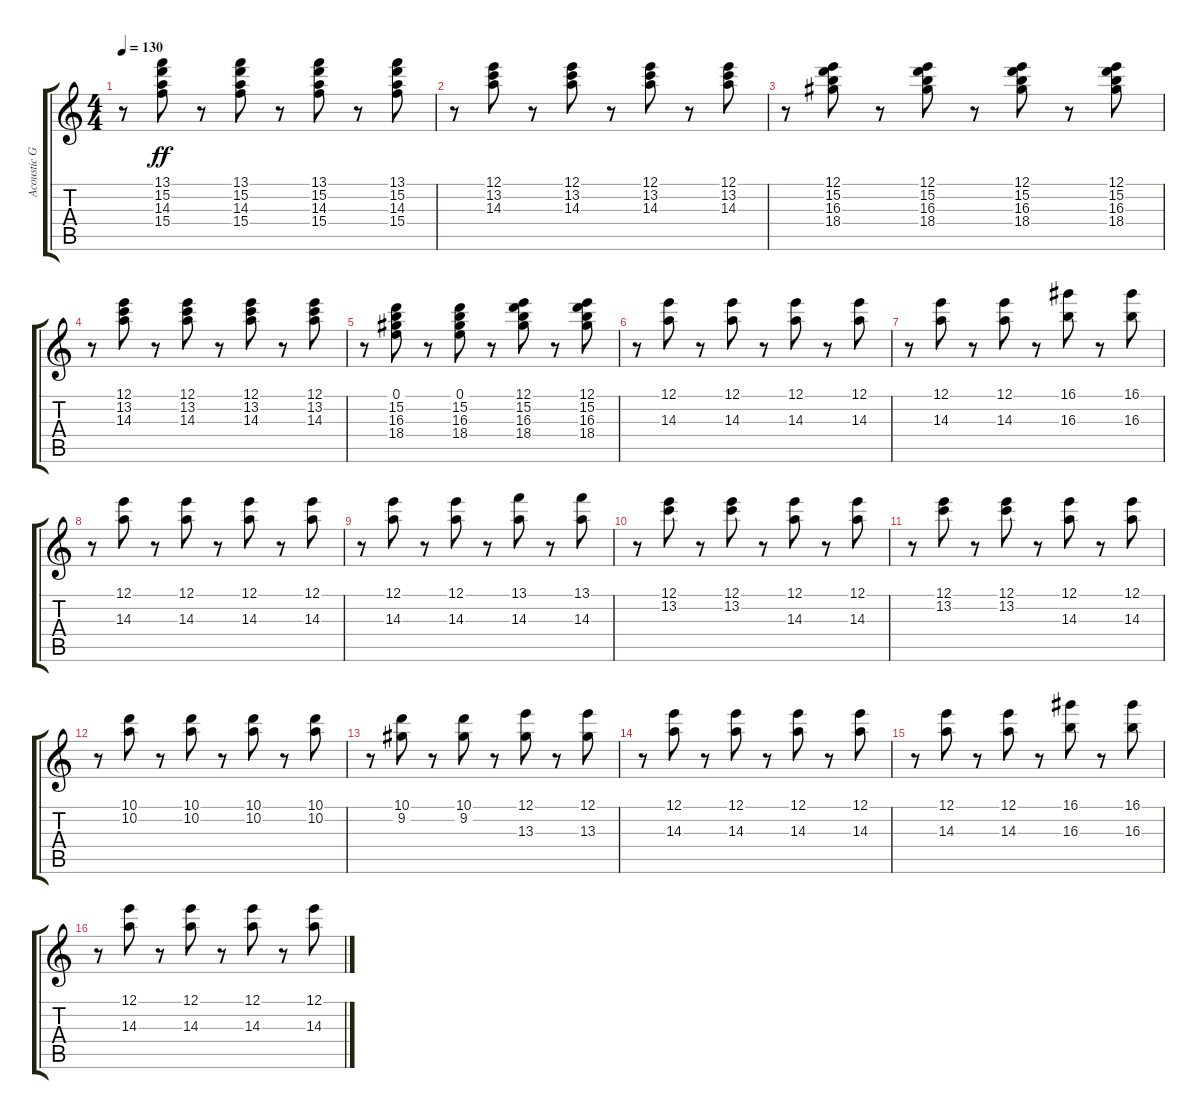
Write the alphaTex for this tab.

\track ("Acoustic Guitar" "Acoustic G") {instrument acousticguitarsteel}
\staff {score tabs}
\tuning (E4 B3 G3 D3 A2 E2) {hide}
\ts (4 4)
\tempo 130
\clef g2
\ks c
r.8{dy ff} (13.1 15.2 14.3 15.4).8 r.8 (13.1 15.2 14.3 15.4).8 r.8 (13.1 15.2 14.3 15.4).8 r.8 (13.1 15.2 14.3 15.4).8 |
r.8 (12.1 13.2 14.3).8 r.8 (12.1 13.2 14.3).8 r.8 (12.1 13.2 14.3).8 r.8 (12.1 13.2 14.3).8 |
r.8 (12.1 15.2 16.3 18.4).8 r.8 (12.1 15.2 16.3 18.4).8 r.8 (12.1 15.2 16.3 18.4).8 r.8 (12.1 15.2 16.3 18.4).8 |
r.8 (12.1 13.2 14.3).8 r.8 (12.1 13.2 14.3).8 r.8 (12.1 13.2 14.3).8 r.8 (12.1 13.2 14.3).8 |
r.8 (0.1 15.2 16.3 18.4).8 r.8 (0.1 15.2 16.3 18.4).8 r.8 (12.1 15.2 16.3 18.4).8 r.8 (12.1 15.2 16.3 18.4).8 |
r.8 (12.1 14.3).8 r.8 (12.1 14.3).8 r.8 (12.1 14.3).8 r.8 (12.1 14.3).8 |
r.8 (12.1 14.3).8 r.8 (12.1 14.3).8 r.8 (16.1 16.3).8 r.8 (16.1 16.3).8 |
r.8 (12.1 14.3).8 r.8 (12.1 14.3).8 r.8 (12.1 14.3).8 r.8 (12.1 14.3).8 |
r.8 (12.1 14.3).8 r.8 (12.1 14.3).8 r.8 (13.1 14.3).8 r.8 (13.1 14.3).8 |
r.8 (12.1 13.2).8 r.8 (12.1 13.2).8 r.8 (12.1 14.3).8 r.8 (12.1 14.3).8 |
r.8 (12.1 13.2).8 r.8 (12.1 13.2).8 r.8 (12.1 14.3).8 r.8 (12.1 14.3).8 |
r.8 (10.1 10.2).8 r.8 (10.1 10.2).8 r.8 (10.1 10.2).8 r.8 (10.1 10.2).8 |
r.8 (10.1 9.2).8 r.8 (10.1 9.2).8 r.8 (12.1 13.3).8 r.8 (12.1 13.3).8 |
r.8 (12.1 14.3).8 r.8 (12.1 14.3).8 r.8 (12.1 14.3).8 r.8 (12.1 14.3).8 |
r.8 (12.1 14.3).8 r.8 (12.1 14.3).8 r.8 (16.1 16.3).8 r.8 (16.1 16.3).8 |
r.8 (12.1 14.3).8 r.8 (12.1 14.3).8 r.8 (12.1 14.3).8 r.8 (12.1 14.3).8
